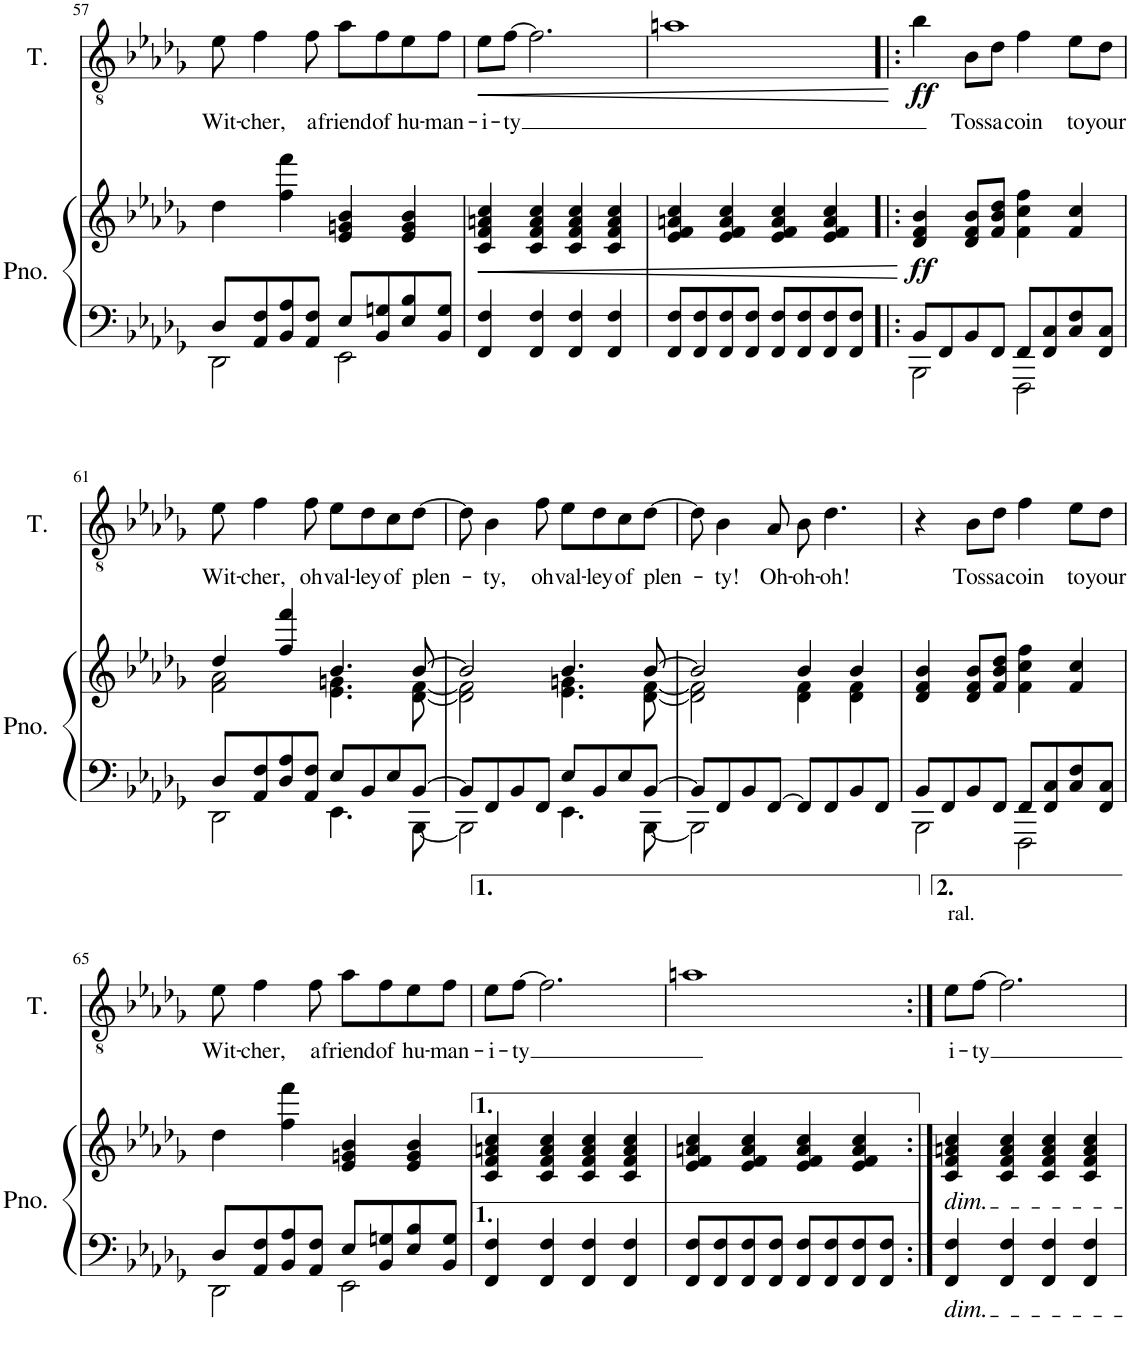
**kern	**kern	**dynam	**kern	**text	**dynam
*part2	*part2	*part2	*part1	*part1	*part1
*staff3	*staff2	*staff2/3	*staff1	*staff1	*staff1
*I"Piano	*	*	*I"Tenor	*	*
*I'Pno.	*	*	*I'T.	*	*
!!LO:PB:g=z
*clefF4	*clefG2	*	*clefGv2	*	*
*k[b-e-a-d-g-]	*k[b-e-a-d-g-]	*	*k[b-e-a-d-g-]	*	*
*M4/4	*M4/4	*	*M4/4	*	*
=57	=57	=57	=57	=57	=57
*^	*	*	*	*	*
!	!	!	!	!	!LO:LY:b	!
8D-/L	2DD-\	4dd-\	.	8e-\	Wit-	.
!	!	!	!	!	!LO:LY:b	!
8AA-/ 8F/	.	.	.	4f\	-cher,	.
8BB-/ 8A-/	.	4ff\ 4fff\	.	.	.	.
!	!	!	!	!	!LO:LY:b	!
8AA-/ 8F/J	.	.	.	8f\	a	.
!	!	!	!	!	!LO:LY:b	!
8E-/L	2EE-\	4e-/ 4gn/ 4b-/	.	8a-\L	friend	.
!	!	!	!	!	!LO:LY:b	!
8BB-/ 8Gn/	.	.	.	8f\	of	.
!	!	!	!	!	!LO:LY:b	!
8E-/ 8B-/	.	4e-/ 4g/ 4b-/	.	8e-\	hu-	.
!	!	!	!	!	!LO:LY:b	!
8BB-/ 8G/J	.	.	.	8f\J	-man-	.
*v	*v	*	*	*	*	*
=58	=58	=58	=58	=58	=58
!	!	!LO:HP:b	!	!LO:LY:b	!LO:HP:b
4FF/ 4F/	4c/ 4f/ 4an/ 4cc/	<	8e-\L	-i-	<
!	!	!	!	!LO:LY:b	!
.	.	.	[8f\J	-ty	.
4FF/ 4F/	4c/ 4f/ 4a/ 4cc/	.	2.f\]	.	.
4FF/ 4F/	4c/ 4f/ 4a/ 4cc/	.	.	.	.
4FF/ 4F/	4c/ 4f/ 4a/ 4cc/	.	.	.	.
=59	=59	=59	=59	=59	=59
8FF/ 8F/L	4e-/ 4f/ 4an/ 4cc/	.	1an	.	.
8FF/ 8F/	.	.	.	.	.
8FF/ 8F/	4e-/ 4f/ 4a/ 4cc/	.	.	.	.
8FF/ 8F/J	.	.	.	.	.
8FF/ 8F/L	4e-/ 4f/ 4a/ 4cc/	.	.	.	.
8FF/ 8F/	.	.	.	.	.
8FF/ 8F/	4e-/ 4f/ 4a/ 4cc/	.	.	.	.
8FF/ 8F/J	.	.	.	.	.
.	.	[	.	.	.
=60!|:	=60!|:	=60!|:	=60!|:	=60!|:	=60!|:
*^	*	*	*	*	*
!	!	!	!LO:DY:b	!	!	!LO:DY:b
8BB-/L	2BBB-\	4d-/ 4f/ 4b-/	ff	4b-\	.	ff
8FF/	.	.	.	.	.	.
!	!	!	!	!	!LO:LY:b	!
8BB-/	.	8d-/ 8f/ 8b-/L	.	8B-\L	Toss	[
!	!	!	!	!	!LO:LY:b	!
8FF/J	.	8f/ 8b-/ 8dd-/J	.	8d-\J	a	.
!	!	!	!	!	!LO:LY:b	!
8FF/L	2FFF\	4f\ 4cc\ 4ff\	.	4f\	coin	.
8FF/ 8C/	.	.	.	.	.	.
!	!	!	!	!	!LO:LY:b	!
8C/ 8F/	.	4f/ 4cc/	.	8e-\L	to	.
!	!	!	!	!	!LO:LY:b	!
8FF/ 8C/J	.	.	.	8d-\J	your	.
!!LO:LB:g=z
=61	=61	=61	=61	=61	=61	=61
*	*	*^	*	*	*	*
!	!	!	!	!	!	!LO:LY:b	!
8D-/L	2DD-\	4dd-/	2f\ 2a-\	.	8e-\	Wit-	.
!	!	!	!	!	!	!LO:LY:b	!
8AA-/ 8F/	.	.	.	.	4f\	-cher,	.
8D-/ 8A-/	.	4ff/ 4fff/	.	.	.	.	.
!	!	!	!	!	!	!LO:LY:b	!
8AA-/ 8F/J	.	.	.	.	8f\	oh	.
!	!	!	!	!	!	!LO:LY:b	!
8E-/L	4.EE-\	4.b-/	4.e-\ 4.gn\	.	8e-\L	val-	.
!	!	!	!	!	!	!LO:LY:b	!
8BB-/	.	.	.	.	8d-\	-ley	.
!	!	!	!	!	!	!LO:LY:b	!
8E-/	.	.	.	.	8c\	of	.
!	!	!	!	!	!	!LO:LY:b	!
[8BB-/J	[8BBB-\	[8b-/	[8d-\ [8f\	.	[8d-\J	plen-	.
=62	=62	=62	=62	=62	=62	=62	=62
8BB-/L]	2BBB-\]	2b-/]	2d-\] 2f\]	.	8d-\]	.	.
!	!	!	!	!	!	!LO:LY:b	!
8FF/	.	.	.	.	4B-\	-ty,	.
8BB-/	.	.	.	.	.	.	.
!	!	!	!	!	!	!LO:LY:b	!
8FF/J	.	.	.	.	8f\	oh	.
!	!	!	!	!	!	!LO:LY:b	!
8E-/L	4.EE-\	4.b-/	4.e-\ 4.gn\	.	8e-\L	val-	.
!	!	!	!	!	!	!LO:LY:b	!
8BB-/	.	.	.	.	8d-\	-ley	.
!	!	!	!	!	!	!LO:LY:b	!
8E-/	.	.	.	.	8c\	of	.
!	!	!	!	!	!	!LO:LY:b	!
[8BB-/J	[8BBB-\	[8b-/	[8d-\ [8f\	.	[8d-\J	plen-	.
=63	=63	=63	=63	=63	=63	=63	=63
8BB-/L]	2BBB-\]	2b-/]	2d-\] 2f\]	.	8d-\]	.	.
!	!	!	!	!	!	!LO:LY:b	!
8FF/	.	.	.	.	4B-\	-ty!	.
8BB-/	.	.	.	.	.	.	.
!	!	!	!	!	!	!LO:LY:b	!
[8FF/J	.	.	.	.	8A-/	Oh-	.
!	!	!	!	!	!	!LO:LY:b	!
8FF/L]	2ryy	4b-/	4d-\ 4f\	.	8B-\	-oh-	.
!	!	!	!	!	!	!LO:LY:b	!
8FF/	.	.	.	.	4.d-\	-oh!	.
8BB-/	.	4b-/	4d-\ 4f\	.	.	.	.
8FF/J	.	.	.	.	.	.	.
*	*	*v	*v	*	*	*	*
=64	=64	=64	=64	=64	=64	=64
8BB-/L	2BBB-\	4d-/ 4f/ 4b-/	.	4r	.	.
8FF/	.	.	.	.	.	.
!	!	!	!	!	!LO:LY:b	!
8BB-/	.	8d-/ 8f/ 8b-/L	.	8B-\L	Toss	.
!	!	!	!	!	!LO:LY:b	!
8FF/J	.	8f/ 8b-/ 8dd-/J	.	8d-\J	a	.
!	!	!	!	!	!LO:LY:b	!
8FF/L	2FFF\	4f\ 4cc\ 4ff\	.	4f\	coin	.
8FF/ 8C/	.	.	.	.	.	.
!	!	!	!	!	!LO:LY:b	!
8C/ 8F/	.	4f/ 4cc/	.	8e-\L	to	.
!	!	!	!	!	!LO:LY:b	!
8FF/ 8C/J	.	.	.	8d-\J	your	.
!!LO:LB:g=z
=65	=65	=65	=65	=65	=65	=65
!	!	!	!	!	!LO:LY:b	!
8D-/L	2DD-\	4dd-\	.	8e-\	Wit-	.
!	!	!	!	!	!LO:LY:b	!
8AA-/ 8F/	.	.	.	4f\	-cher,	.
8BB-/ 8A-/	.	4ff\ 4fff\	.	.	.	.
!	!	!	!	!	!LO:LY:b	!
8AA-/ 8F/J	.	.	.	8f\	a	.
!	!	!	!	!	!LO:LY:b	!
8E-/L	2EE-\	4e-/ 4gn/ 4b-/	.	8a-\L	friend	.
!	!	!	!	!	!LO:LY:b	!
8BB-/ 8Gn/	.	.	.	8f\	of	.
!	!	!	!	!	!LO:LY:b	!
8E-/ 8B-/	.	4e-/ 4g/ 4b-/	.	8e-\	hu-	.
!	!	!	!	!	!LO:LY:b	!
8BB-/ 8G/J	.	.	.	8f\J	-man-	.
*v	*v	*	*	*	*	*
=66	=66	=66	=66	=66	=66
!	!	!	!	!LO:LY:b	!
4FF/ 4F/	4c/ 4f/ 4an/ 4cc/	.	8e-\L	-i-	.
!	!	!	!	!LO:LY:b	!
.	.	.	[8f\J	-ty	.
4FF/ 4F/	4c/ 4f/ 4a/ 4cc/	.	2.f\]	.	.
4FF/ 4F/	4c/ 4f/ 4a/ 4cc/	.	.	.	.
4FF/ 4F/	4c/ 4f/ 4a/ 4cc/	.	.	.	.
=67	=67	=67	=67	=67	=67
8FF/ 8F/L	4e-/ 4f/ 4an/ 4cc/	.	1an	.	.
8FF/ 8F/	.	.	.	.	.
8FF/ 8F/	4e-/ 4f/ 4a/ 4cc/	.	.	.	.
8FF/ 8F/J	.	.	.	.	.
8FF/ 8F/L	4e-/ 4f/ 4a/ 4cc/	.	.	.	.
8FF/ 8F/	.	.	.	.	.
8FF/ 8F/	4e-/ 4f/ 4a/ 4cc/	.	.	.	.
8FF/ 8F/J	.	.	.	.	.
=68:|!	=68:|!	=68:|!	=68:|!	=68:|!	=68:|!
!	!	!	!LO:TX:a:t=ral.	!	!
!	!LO:TX:b:i:t=dim.	!	!	!	!
!LO:TX:b:i:t=dim.	!	!	!	!	!
!	!	!	!	!LO:LY:b	!
4FF/ 4F/	4c/ 4f/ 4an/ 4cc/	.	8e-\L	-i-	.
!	!	!	!	!LO:LY:b	!
.	.	.	[8f\J	-ty	.
4FF/ 4F/	4c/ 4f/ 4a/ 4cc/	.	2.f\]	.	.
4FF/ 4F/	4c/ 4f/ 4a/ 4cc/	.	.	.	.
4FF/ 4F/	4c/ 4f/ 4a/ 4cc/	.	.	.	.
=	=	=	=	=	=
*-	*-	*-	*-	*-	*-
